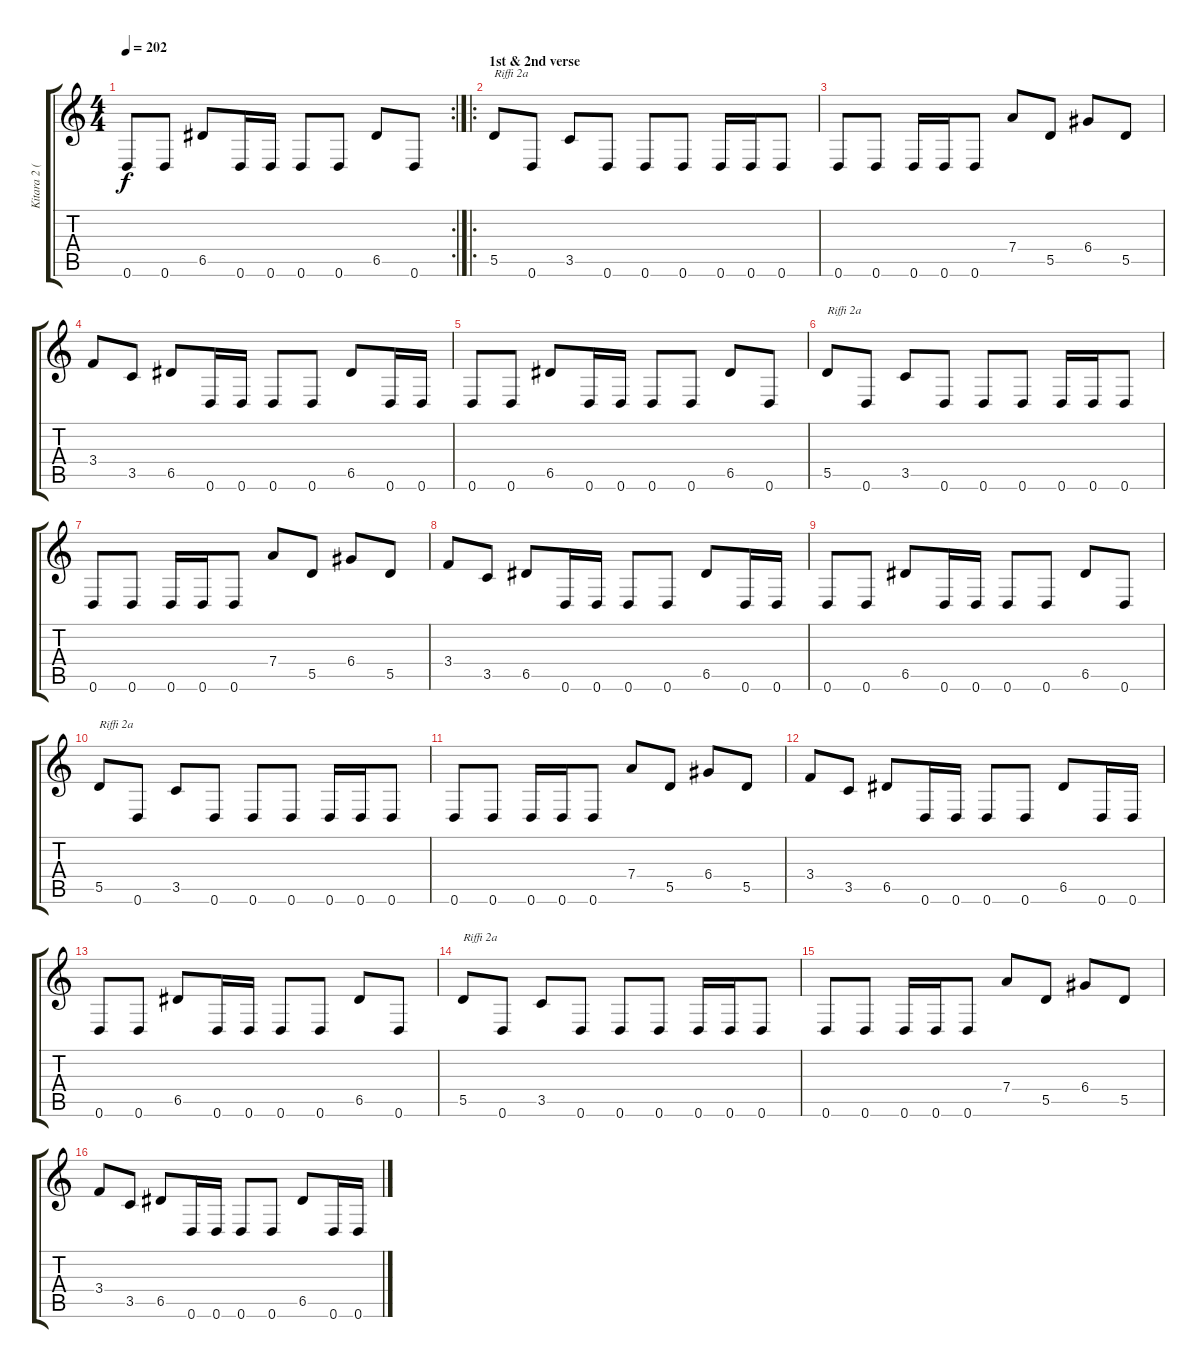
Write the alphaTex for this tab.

\track ("Kitara 2 (Tuomo)" "Kitara 2 (") {instrument distortionguitar}
\staff {score tabs}
\tuning (E4 B3 G3 D3 A2 D2) {hide}
\rc 2
\ts (4 4)
\tempo 202
\clef g2
\ks c
0.6.8{dy f} 0.6.8 6.5.8 0.6.16 0.6.16 0.6.8 0.6.8 6.5.8 0.6.8 |
\ro
\section ("" "1st & 2nd verse")
5.5.8{txt "Riffi 2a"} 0.6.8 3.5.8 0.6.8 0.6.8 0.6.8 0.6.16 0.6.16 0.6.8 |
0.6.8 0.6.8 0.6.16 0.6.16 0.6.8 7.4.8 5.5.8 6.4.8 5.5.8 |
3.4.8 3.5.8 6.5.8 0.6.16 0.6.16 0.6.8 0.6.8 6.5.8 0.6.16 0.6.16 |
0.6.8 0.6.8 6.5.8 0.6.16 0.6.16 0.6.8 0.6.8 6.5.8 0.6.8 |
5.5.8{txt "Riffi 2a"} 0.6.8 3.5.8 0.6.8 0.6.8 0.6.8 0.6.16 0.6.16 0.6.8 |
0.6.8 0.6.8 0.6.16 0.6.16 0.6.8 7.4.8 5.5.8 6.4.8 5.5.8 |
3.4.8 3.5.8 6.5.8 0.6.16 0.6.16 0.6.8 0.6.8 6.5.8 0.6.16 0.6.16 |
0.6.8 0.6.8 6.5.8 0.6.16 0.6.16 0.6.8 0.6.8 6.5.8 0.6.8 |
5.5.8{txt "Riffi 2a"} 0.6.8 3.5.8 0.6.8 0.6.8 0.6.8 0.6.16 0.6.16 0.6.8 |
0.6.8 0.6.8 0.6.16 0.6.16 0.6.8 7.4.8 5.5.8 6.4.8 5.5.8 |
3.4.8 3.5.8 6.5.8 0.6.16 0.6.16 0.6.8 0.6.8 6.5.8 0.6.16 0.6.16 |
0.6.8 0.6.8 6.5.8 0.6.16 0.6.16 0.6.8 0.6.8 6.5.8 0.6.8 |
5.5.8{txt "Riffi 2a"} 0.6.8 3.5.8 0.6.8 0.6.8 0.6.8 0.6.16 0.6.16 0.6.8 |
0.6.8 0.6.8 0.6.16 0.6.16 0.6.8 7.4.8 5.5.8 6.4.8 5.5.8 |
3.4.8 3.5.8 6.5.8 0.6.16 0.6.16 0.6.8 0.6.8 6.5.8 0.6.16 0.6.16
